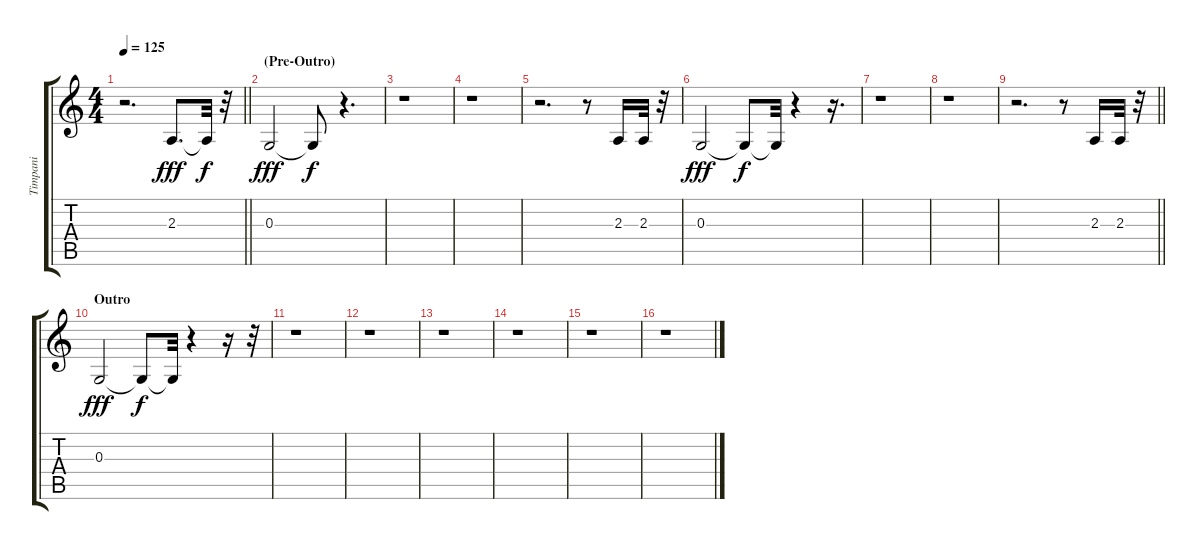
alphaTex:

\track ("Timpani" "Timpani") {instrument timpani}
\staff {score tabs}
\tuning (E4 B3 G3 D3 A2 E2) {hide}
\ts (4 4)
\tempo 125
\clef g2
\barLineRight lightlight
\ks c
r.2{d dy f} 2.3.8{d dy fff} 2.3{t}.32{dy f} r.32 |
\section ("" "(Pre-Outro)")
0.3.2{dy fff} 0.3{t}.8{dy f} r.4{d} |
r.1 |
r.1 |
r.2{d} r.8 2.3.16 2.3.32 r.32 |
0.3.2{dy fff} 0.3{t}.8{dy f} 0.3{t}.32 r.4 r.16{d} |
r.1 |
r.1 |
\barLineRight lightlight
r.2{d} r.8 2.3.16 2.3.32 r.32 |
\section ("" "Outro")
0.3.2{dy fff} 0.3{t}.8{dy f} 0.3{t}.32 r.4 r.16 r.32 |
r.1 |
r.1 |
r.1 |
r.1 |
r.1 |
r.1
